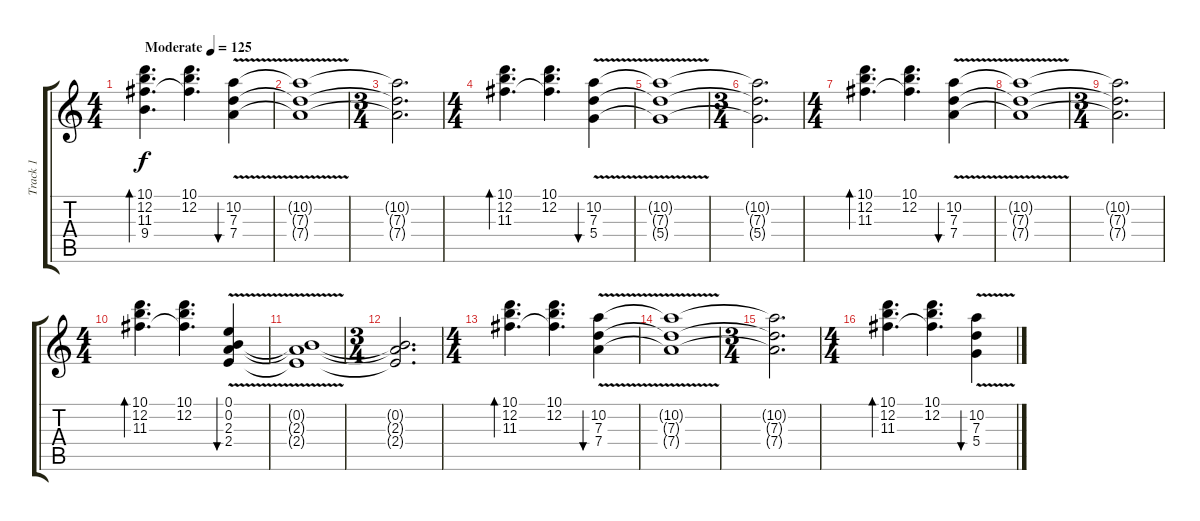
\track ("Track 1" "Track 1") {instrument acousticguitarsteel}
\staff {score tabs}
\tuning (E4 B3 G3 D3 A2 E2) {hide}
\ts (4 4)
\tempo (125 "Moderate")
\clef g2
\ks c
(10.1 12.2 11.3 9.4).4{d bd 240 dy f instrument acousticguitarsteel} (10.1 12.2 11.3{t}).4{d} (10.2{v} 7.3{v} 7.4).4{bu 240} |
(10.2{t} 7.3{t} 7.4{t}).1 |
\ts (3 4)
(10.2{t} 7.3{t} 7.4{t}).2{d} |
\ts (4 4)
(10.1 12.2 11.3).4{d bd 240} (10.1 12.2 11.3{t}).4{d} (10.2{v} 7.3{v} 5.4).4{bu 240} |
(10.2{t} 7.3{t} 5.4{t}).1 |
\ts (3 4)
(10.2{t} 7.3{t} 5.4{t}).2{d} |
\ts (4 4)
(10.1 12.2 11.3).4{d bd 240} (10.1 12.2 11.3{t}).4{d} (10.2{v} 7.3{v} 7.4).4{bu 240} |
(10.2{t} 7.3{t} 7.4{t}).1 |
\ts (3 4)
(10.2{t} 7.3{t} 7.4{t}).2{d} |
\ts (4 4)
(10.1 12.2 11.3).4{d bd 240} (10.1 12.2 11.3{t}).4{d} (0.1 0.2{v} 2.3{v} 2.4).4{bu 240} |
(0.2{t} 2.3{t} 2.4{t}).1 |
\ts (3 4)
(0.2{t} 2.3{t} 2.4{t}).2{d} |
\ts (4 4)
(10.1 12.2 11.3).4{d bd 240} (10.1 12.2 11.3{t}).4{d} (10.2{v} 7.3{v} 7.4).4{bu 240} |
(10.2{t} 7.3{t} 7.4{t}).1 |
\ts (3 4)
(10.2{t} 7.3{t} 7.4{t}).2{d} |
\ts (4 4)
(10.1 12.2 11.3).4{d bd 240} (10.1 12.2 11.3{t}).4{d} (10.2{v} 7.3{v} 5.4).4{bu 240}
